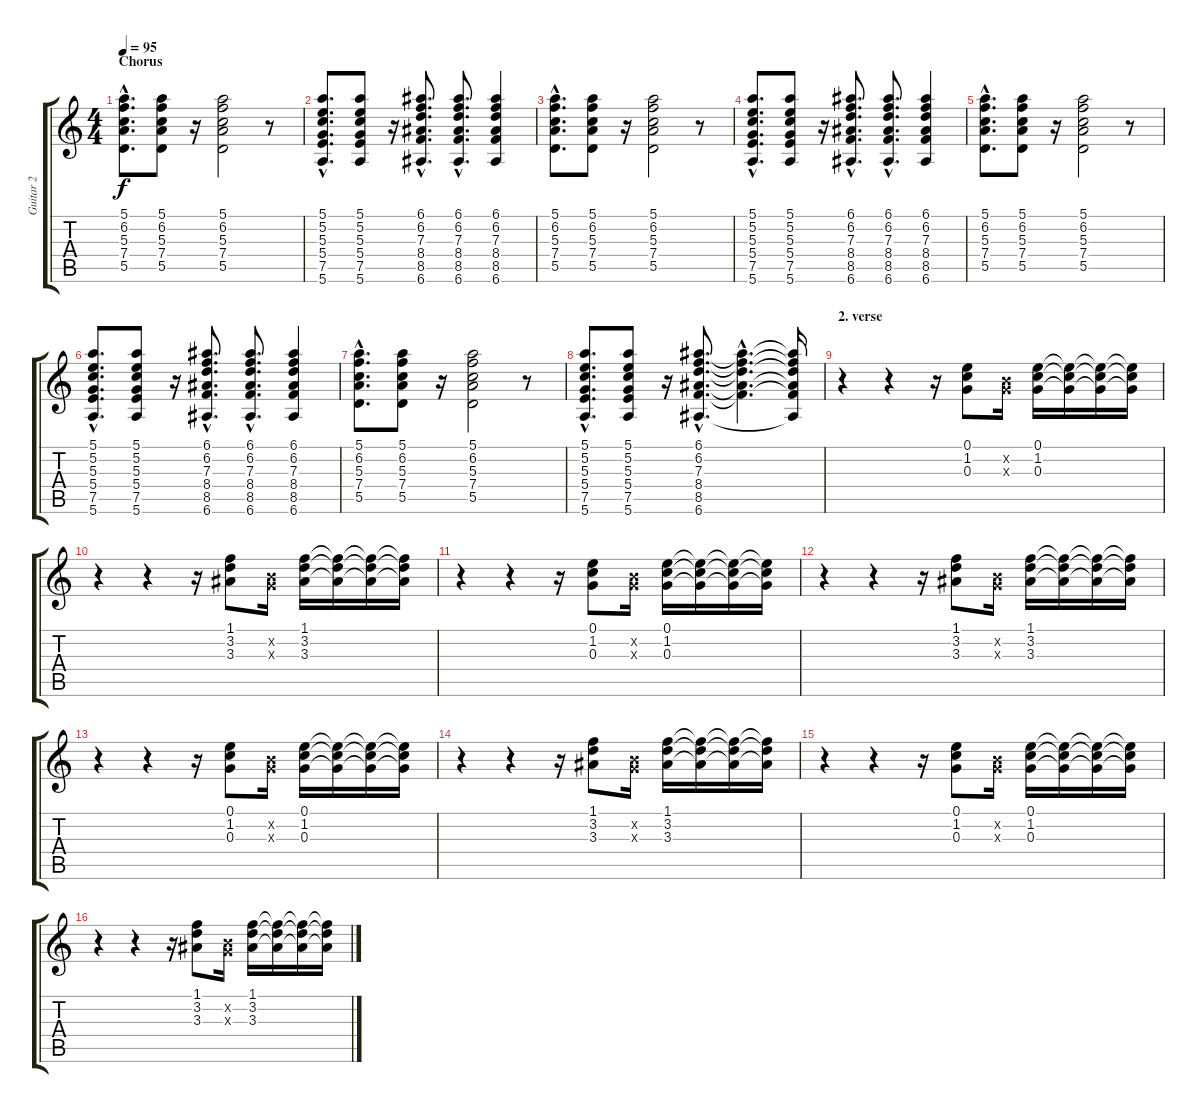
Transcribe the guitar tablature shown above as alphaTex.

\track ("Guitar 2" "Guitar 2") {instrument acousticguitarnylon}
\staff {score tabs}
\tuning (E4 B3 G3 D3 A2 E2) {hide}
\ts (4 4)
\section ("" "Chorus")
\tempo 95
\clef g2
\ks c
(5.1{hac} 6.2{hac} 5.3{hac} 7.4{hac} 5.5{hac}).8{d dy f} (5.1 6.2 5.3 7.4 5.5).8 r.16 (5.1 6.2 5.3 7.4 5.5).2 r.8 |
(5.1{hac} 5.2{hac} 5.3{hac} 5.4{hac} 7.5{hac} 5.6{hac}).8{d} (5.1 5.2 5.3 5.4 7.5 5.6).8 r.16 (6.1{hac} 6.2{hac} 7.3{hac} 8.4{hac} 8.5{hac} 6.6{hac}).8{d} (6.1{hac} 6.2{hac} 7.3{hac} 8.4{hac} 8.5{hac} 6.6{hac}).8{d} (6.1 6.2 7.3 8.4 8.5 6.6).4 |
(5.1{hac} 6.2{hac} 5.3{hac} 7.4{hac} 5.5{hac}).8{d} (5.1 6.2 5.3 7.4 5.5).8 r.16 (5.1 6.2 5.3 7.4 5.5).2 r.8 |
(5.1{hac} 5.2{hac} 5.3{hac} 5.4{hac} 7.5{hac} 5.6{hac}).8{d} (5.1 5.2 5.3 5.4 7.5 5.6).8 r.16 (6.1{hac} 6.2{hac} 7.3{hac} 8.4{hac} 8.5{hac} 6.6{hac}).8{d} (6.1{hac} 6.2{hac} 7.3{hac} 8.4{hac} 8.5{hac} 6.6{hac}).8{d} (6.1 6.2 7.3 8.4 8.5 6.6).4 |
(5.1{hac} 6.2{hac} 5.3{hac} 7.4{hac} 5.5{hac}).8{d} (5.1 6.2 5.3 7.4 5.5).8 r.16 (5.1 6.2 5.3 7.4 5.5).2 r.8 |
(5.1{hac} 5.2{hac} 5.3{hac} 5.4{hac} 7.5{hac} 5.6{hac}).8{d} (5.1 5.2 5.3 5.4 7.5 5.6).8 r.16 (6.1{hac} 6.2{hac} 7.3{hac} 8.4{hac} 8.5{hac} 6.6{hac}).8{d} (6.1{hac} 6.2{hac} 7.3{hac} 8.4{hac} 8.5{hac} 6.6{hac}).8{d} (6.1 6.2 7.3 8.4 8.5 6.6).4 |
(5.1{hac} 6.2{hac} 5.3{hac} 7.4{hac} 5.5{hac}).8{d} (5.1 6.2 5.3 7.4 5.5).8 r.16 (5.1 6.2 5.3 7.4 5.5).2 r.8 |
(5.1{hac} 5.2{hac} 5.3{hac} 5.4{hac} 7.5{hac} 5.6{hac}).8{d} (5.1 5.2 5.3 5.4 7.5 5.6).8 r.16 (6.1{hac} 6.2{hac} 7.3{hac} 8.4{hac} 8.5{hac} 6.6{hac}).8{d} (6.1{hac t} 6.2{hac t} 7.3{hac t} 8.4{hac t} 8.5{hac t}).4{d} (6.1{t} 6.2{t} 7.3{t} 8.4{t} 8.5{t} 6.6{t}).16 |
\section ("" "2. verse")
r.4 r.4 r.16 (0.1 1.2 0.3).8 (0.2{x} 0.3{x}).16 (0.1 1.2 0.3).16 (0.1{t} 1.2{t} 0.3{t}).16 (0.1{t} 1.2{t} 0.3{t}).16 (0.1{t} 1.2{t} 0.3{t}).16 |
r.4 r.4 r.16 (1.1 3.2 3.3).8 (0.2{x} 0.3{x}).16 (1.1 3.2 3.3).16 (1.1{t} 3.2{t} 3.3{t}).16 (1.1{t} 3.2{t} 3.3{t}).16 (1.1{t} 3.2{t} 3.3{t}).16 |
r.4 r.4 r.16 (0.1 1.2 0.3).8 (0.2{x} 0.3{x}).16 (0.1 1.2 0.3).16 (0.1{t} 1.2{t} 0.3{t}).16 (0.1{t} 1.2{t} 0.3{t}).16 (0.1{t} 1.2{t} 0.3{t}).16 |
r.4 r.4 r.16 (1.1 3.2 3.3).8 (0.2{x} 0.3{x}).16 (1.1 3.2 3.3).16 (1.1{t} 3.2{t} 3.3{t}).16 (1.1{t} 3.2{t} 3.3{t}).16 (1.1{t} 3.2{t} 3.3{t}).16 |
r.4 r.4 r.16 (0.1 1.2 0.3).8 (0.2{x} 0.3{x}).16 (0.1 1.2 0.3).16 (0.1{t} 1.2{t} 0.3{t}).16 (0.1{t} 1.2{t} 0.3{t}).16 (0.1{t} 1.2{t} 0.3{t}).16 |
r.4 r.4 r.16 (1.1 3.2 3.3).8 (0.2{x} 0.3{x}).16 (1.1 3.2 3.3).16 (1.1{t} 3.2{t} 3.3{t}).16 (1.1{t} 3.2{t} 3.3{t}).16 (1.1{t} 3.2{t} 3.3{t}).16 |
r.4 r.4 r.16 (0.1 1.2 0.3).8 (0.2{x} 0.3{x}).16 (0.1 1.2 0.3).16 (0.1{t} 1.2{t} 0.3{t}).16 (0.1{t} 1.2{t} 0.3{t}).16 (0.1{t} 1.2{t} 0.3{t}).16 |
r.4 r.4 r.16 (1.1 3.2 3.3).8 (0.2{x} 0.3{x}).16 (1.1 3.2 3.3).16 (1.1{t} 3.2{t} 3.3{t}).16 (1.1{t} 3.2{t} 3.3{t}).16 (1.1{t} 3.2{t} 3.3{t}).16
